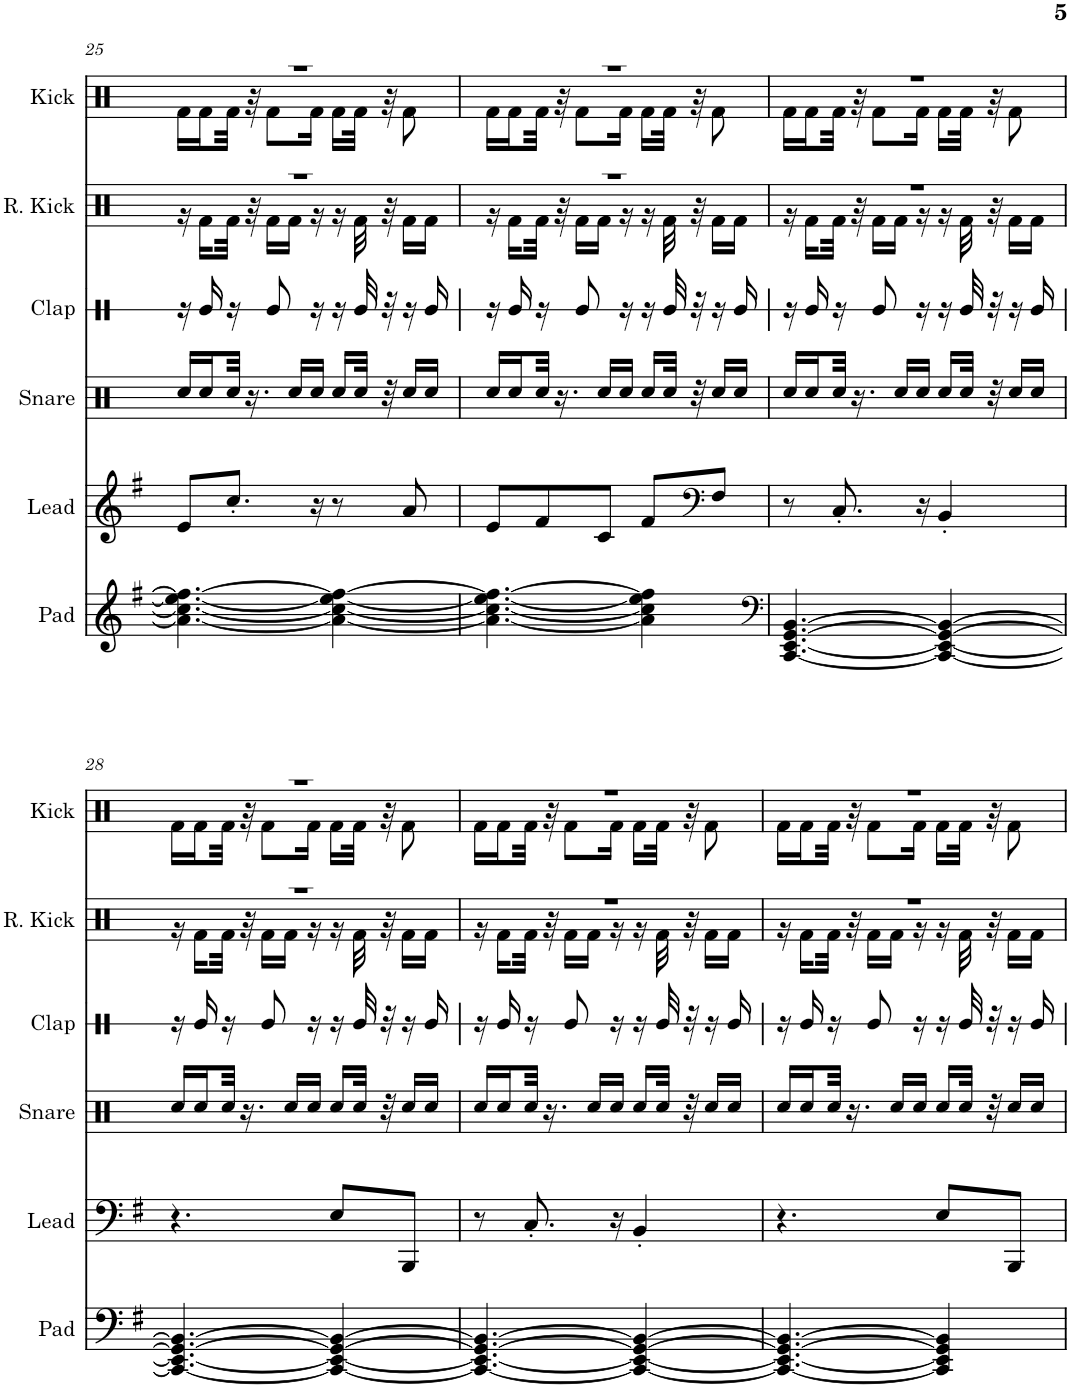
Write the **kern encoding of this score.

**kern	**kern	**kern	**kern	**kern	**kern
*part6	*part5	*part4	*part3	*part2	*part1
*staff6	*staff5	*staff4	*staff3	*staff2	*staff1
*I"Pad	*I"Lead	*I"Snare	*I"Clap	*I"Reverb Kick	*I"Kick
*I'Pad	*I'Lead	*I'Snare	*I'Clap	*I'R. Kick	*I'Kick
!!LO:PB:g=z
*clefG2	*clefG2	*clefX	*clefX	*clefX	*clefX
*k[f#]	*k[f#]	*k[f#]	*k[f#]	*k[f#]	*k[f#]
*M5/8	*M5/8	*M5/8	*M5/8	*M5/8	*M5/8
=25	=25	=25	=25	=25	=25
*	*	*	*	*^	*^
4.a\_ 4.cc\_ 4.ee\_ 4.ff#\_	8e/L	16Rcc/LL	16r	8%5r	16r	8%5r	16Rf\LL
.	.	16Rcc/	16Re/	.	16Rf\LL	.	16Rf\
.	8.cc'/J	32Rcc/JJk	16r	.	32Rf\JJk	.	32Rf\JJk
.	.	16.r	.	.	32r	.	32r
.	.	.	8Re/	.	16Rf\LL	.	8Rf\L
.	.	16Rcc/LL	.	.	16Rf\JJ	.	.
.	16r	16Rcc/JJ	16r	.	16r	.	16Rf\Jk
4a\_ 4cc\_ 4ee\_ 4ff#\_	8r	16Rcc/LL	16r	.	16r	.	16Rf\LL
.	.	32Rcc/JJk	32Re/	.	32Rf\	.	32Rf\JJk
.	.	32r	32r	.	32r	.	32r
.	8a/	16Rcc/LL	16r	.	16Rf\LL	.	8Rf\
.	.	16Rcc/JJ	16Re/	.	16Rf\JJ	.	.
=26	=26	=26	=26	=26	=26	=26	=26
4.a\_ 4.cc\_ 4.ee\_ 4.ff#\_	8e/L	16Rcc/LL	16r	8%5r	16r	8%5r	16Rf\LL
.	.	16Rcc/	16Re/	.	16Rf\LL	.	16Rf\
.	8f#/	32Rcc/JJk	16r	.	32Rf\JJk	.	32Rf\JJk
.	.	16.r	.	.	32r	.	32r
.	.	.	8Re/	.	16Rf\LL	.	8Rf\L
.	8c/J	16Rcc/LL	.	.	16Rf\JJ	.	.
.	.	16Rcc/JJ	16r	.	16r	.	16Rf\Jk
4a\] 4cc\] 4ee\] 4ff#\]	8f#/L	16Rcc/LL	16r	.	16r	.	16Rf\LL
.	.	32Rcc/JJk	32Re/	.	32Rf\	.	32Rf\JJk
.	.	32r	32r	.	32r	.	32r
*	*clefF4	*	*	*	*	*	*
.	8F#/J	16Rcc/LL	16r	.	16Rf\LL	.	8Rf\
.	.	16Rcc/JJ	16Re/	.	16Rf\JJ	.	.
=27	=27	=27	=27	=27	=27	=27	=27
*clefF4	*	*	*	*	*	*	*
[4.CC/ [4.EE/ [4.GG/ [4.BB/	8r	16Rcc/LL	16r	8%5r	16r	8%5r	16Rf\LL
.	.	16Rcc/	16Re/	.	16Rf\LL	.	16Rf\
.	8.C'/	32Rcc/JJk	16r	.	32Rf\JJk	.	32Rf\JJk
.	.	16.r	.	.	32r	.	32r
.	.	.	8Re/	.	16Rf\LL	.	8Rf\L
.	.	16Rcc/LL	.	.	16Rf\JJ	.	.
.	16r	16Rcc/JJ	16r	.	16r	.	16Rf\Jk
4CC/_ 4EE/_ 4GG/_ 4BB/_	4BB'/	16Rcc/LL	16r	.	16r	.	16Rf\LL
.	.	32Rcc/JJk	32Re/	.	32Rf\	.	32Rf\JJk
.	.	32r	32r	.	32r	.	32r
.	.	16Rcc/LL	16r	.	16Rf\LL	.	8Rf\
.	.	16Rcc/JJ	16Re/	.	16Rf\JJ	.	.
!!LO:LB:g=z	!!
=28	=28	=28	=28	=28	=28	=28	=28
4.CC/_ 4.EE/_ 4.GG/_ 4.BB/_	4.r	16Rcc/LL	16r	8%5r	16r	8%5r	16Rf\LL
.	.	16Rcc/	16Re/	.	16Rf\LL	.	16Rf\
.	.	32Rcc/JJk	16r	.	32Rf\JJk	.	32Rf\JJk
.	.	16.r	.	.	32r	.	32r
.	.	.	8Re/	.	16Rf\LL	.	8Rf\L
.	.	16Rcc/LL	.	.	16Rf\JJ	.	.
.	.	16Rcc/JJ	16r	.	16r	.	16Rf\Jk
4CC/_ 4EE/_ 4GG/_ 4BB/_	8E/L	16Rcc/LL	16r	.	16r	.	16Rf\LL
.	.	32Rcc/JJk	32Re/	.	32Rf\	.	32Rf\JJk
.	.	32r	32r	.	32r	.	32r
.	8BBB/J	16Rcc/LL	16r	.	16Rf\LL	.	8Rf\
.	.	16Rcc/JJ	16Re/	.	16Rf\JJ	.	.
=29	=29	=29	=29	=29	=29	=29	=29
4.CC/_ 4.EE/_ 4.GG/_ 4.BB/_	8r	16Rcc/LL	16r	8%5r	16r	8%5r	16Rf\LL
.	.	16Rcc/	16Re/	.	16Rf\LL	.	16Rf\
.	8.C'/	32Rcc/JJk	16r	.	32Rf\JJk	.	32Rf\JJk
.	.	16.r	.	.	32r	.	32r
.	.	.	8Re/	.	16Rf\LL	.	8Rf\L
.	.	16Rcc/LL	.	.	16Rf\JJ	.	.
.	16r	16Rcc/JJ	16r	.	16r	.	16Rf\Jk
4CC/_ 4EE/_ 4GG/_ 4BB/_	4BB'/	16Rcc/LL	16r	.	16r	.	16Rf\LL
.	.	32Rcc/JJk	32Re/	.	32Rf\	.	32Rf\JJk
.	.	32r	32r	.	32r	.	32r
.	.	16Rcc/LL	16r	.	16Rf\LL	.	8Rf\
.	.	16Rcc/JJ	16Re/	.	16Rf\JJ	.	.
=30	=30	=30	=30	=30	=30	=30	=30
4.CC/_ 4.EE/_ 4.GG/_ 4.BB/_	4.r	16Rcc/LL	16r	8%5r	16r	8%5r	16Rf\LL
.	.	16Rcc/	16Re/	.	16Rf\LL	.	16Rf\
.	.	32Rcc/JJk	16r	.	32Rf\JJk	.	32Rf\JJk
.	.	16.r	.	.	32r	.	32r
.	.	.	8Re/	.	16Rf\LL	.	8Rf\L
.	.	16Rcc/LL	.	.	16Rf\JJ	.	.
.	.	16Rcc/JJ	16r	.	16r	.	16Rf\Jk
4CC/] 4EE/] 4GG/] 4BB/]	8E/L	16Rcc/LL	16r	.	16r	.	16Rf\LL
.	.	32Rcc/JJk	32Re/	.	32Rf\	.	32Rf\JJk
.	.	32r	32r	.	32r	.	32r
.	8BBB/J	16Rcc/LL	16r	.	16Rf\LL	.	8Rf\
.	.	16Rcc/JJ	16Re/	.	16Rf\JJ	.	.
*	*	*	*	*v	*v	*	*
*	*	*	*	*	*v	*v
=	=	=	=	=	=
*-	*-	*-	*-	*-	*-
